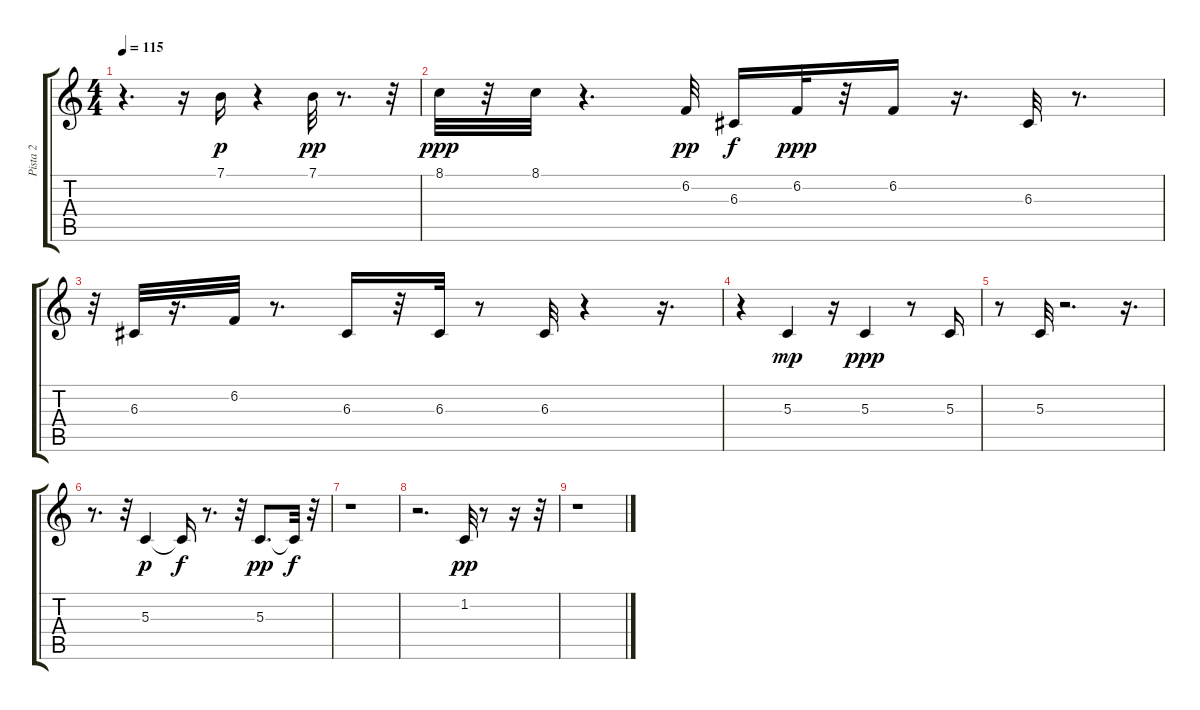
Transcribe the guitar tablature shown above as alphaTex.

\track ("Pista 2" "Pista 2") {instrument drawbarorgan}
\staff {score tabs}
\tuning (E4 B3 G3 D3 A2 E2) {hide}
\ts (4 4)
\tempo 115
\clef g2
\ks c
r.4{d dy ppp} r.16 7.1.16{dy p} r.4 7.1.32{dy pp} r.8{d} r.32 |
8.1.32{dy ppp} r.32 8.1.32 r.4{d} 6.2.32{dy pp} 6.3.16{dy f} 6.2.32{dy ppp} r.32 6.2.16 r.16{d} 6.3.32 r.8{d} |
r.32 6.3.32 r.16{d} 6.2.32 r.8{d} 6.3.16 r.32 6.3.32 r.8 6.3.32 r.4 r.16{d} |
r.4 5.3.4{dy mp} r.16 5.3.4{dy ppp} r.8 5.3.16 |
r.8 5.3.32 r.2{d} r.16{d} |
r.8{d} r.32 5.3.4{dy p} 5.3{t}.16{dy f} r.8{d} r.32 5.3.8{d dy pp} 5.3{t}.32{dy f} r.32 |
r.1 |
r.2{d} 1.2.32{dy pp} r.8 r.16 r.32 |
r.1
